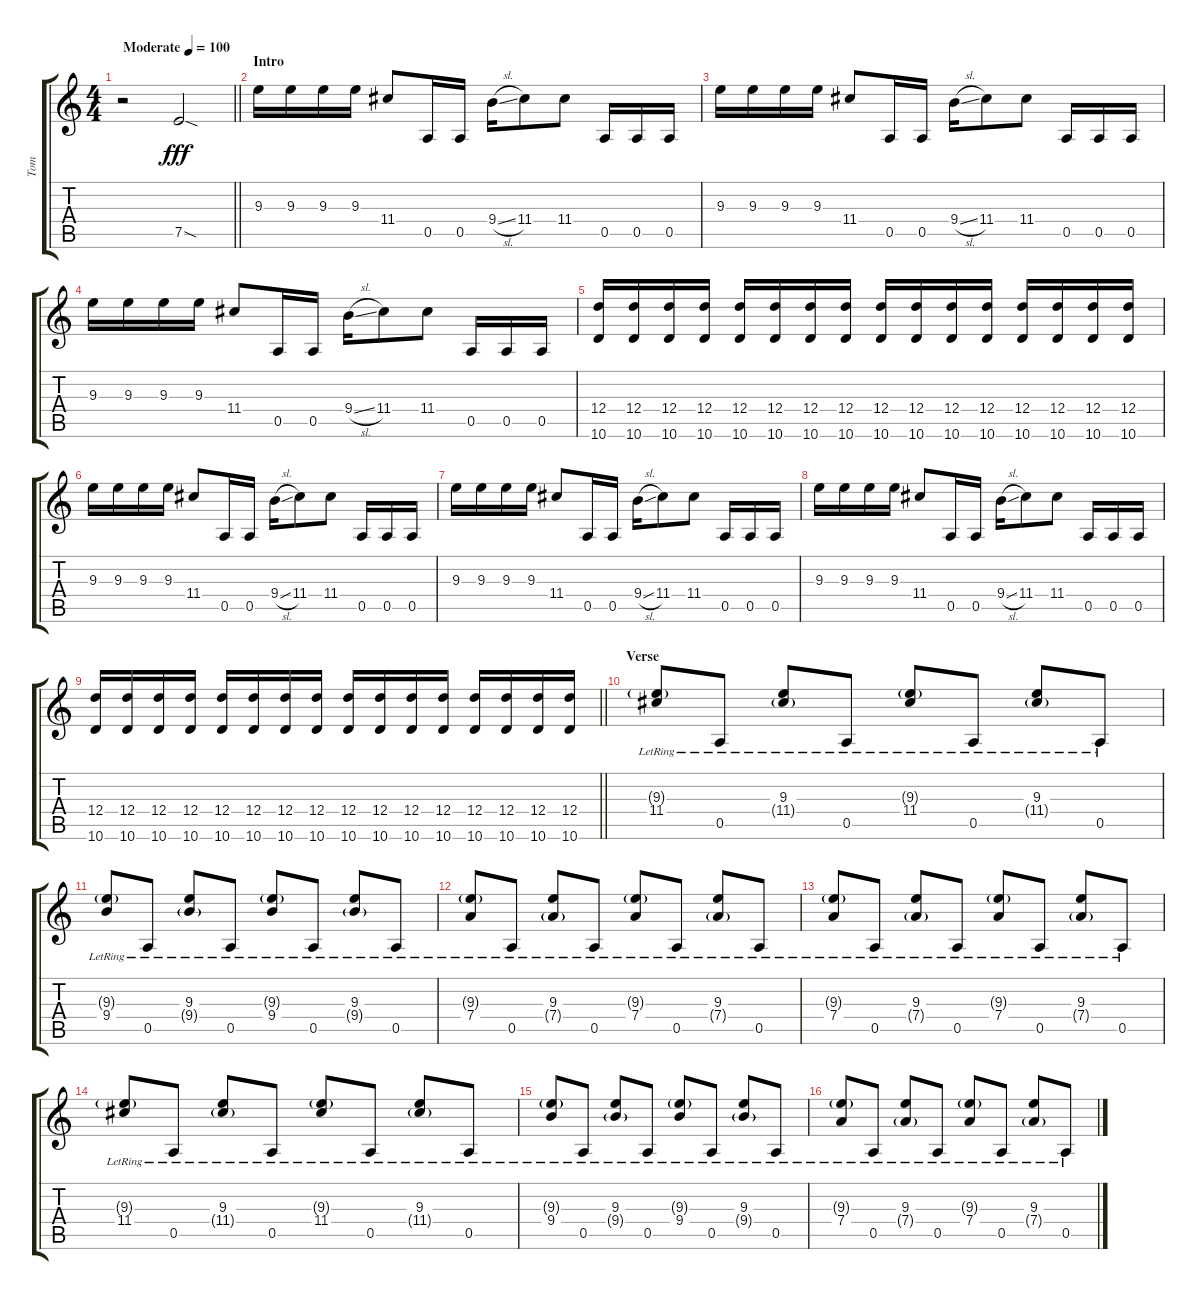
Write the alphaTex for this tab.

\track ("Tom" "Tom") {instrument distortionguitar}
\staff {score tabs}
\tuning (E4 B3 G3 D3 A2 E2) {hide}
\ts (4 4)
\tempo (100 "Moderate")
\clef g2
\barLineRight lightlight
\ks c
r.2{dy fff instrument distortionguitar} 7.5{sod}.2{instrument guitarharmonics} |
\section ("" "Intro")
9.3.16{instrument distortionguitar} 9.3.16 9.3.16 9.3.16 11.4.8 0.5.16 0.5.16 9.4{sl}.16 11.4.8 11.4.8 0.5.16 0.5.16 0.5.16 |
9.3.16 9.3.16 9.3.16 9.3.16 11.4.8 0.5.16 0.5.16 9.4{sl}.16 11.4.8 11.4.8 0.5.16 0.5.16 0.5.16 |
9.3.16 9.3.16 9.3.16 9.3.16 11.4.8 0.5.16 0.5.16 9.4{sl}.16 11.4.8 11.4.8 0.5.16 0.5.16 0.5.16 |
(12.4 10.6).16 (12.4 10.6).16 (12.4 10.6).16 (12.4 10.6).16 (12.4 10.6).16 (12.4 10.6).16 (12.4 10.6).16 (12.4 10.6).16 (12.4 10.6).16 (12.4 10.6).16 (12.4 10.6).16 (12.4 10.6).16 (12.4 10.6).16 (12.4 10.6).16 (12.4 10.6).16 (12.4 10.6).16 |
9.3.16 9.3.16 9.3.16 9.3.16 11.4.8 0.5.16 0.5.16 9.4{sl}.16 11.4.8 11.4.8 0.5.16 0.5.16 0.5.16 |
9.3.16 9.3.16 9.3.16 9.3.16 11.4.8 0.5.16 0.5.16 9.4{sl}.16 11.4.8 11.4.8 0.5.16 0.5.16 0.5.16 |
9.3.16 9.3.16 9.3.16 9.3.16 11.4.8 0.5.16 0.5.16 9.4{sl}.16 11.4.8 11.4.8 0.5.16 0.5.16 0.5.16 |
\barLineRight lightlight
(12.4 10.6).16 (12.4 10.6).16 (12.4 10.6).16 (12.4 10.6).16 (12.4 10.6).16 (12.4 10.6).16 (12.4 10.6).16 (12.4 10.6).16 (12.4 10.6).16 (12.4 10.6).16 (12.4 10.6).16 (12.4 10.6).16 (12.4 10.6).16 (12.4 10.6).16 (12.4 10.6).16 (12.4 10.6).16 |
\section ("" "Verse")
(9.3{g lr} 11.4{lr}).8{instrument electricguitarclean} 0.5{lr}.8 (9.3{lr} 11.4{g lr}).8 0.5{lr}.8 (9.3{g lr} 11.4{lr}).8 0.5{lr}.8 (9.3{lr} 11.4{g lr}).8 0.5{lr}.8 |
(9.3{g lr} 9.4{lr}).8 0.5{lr}.8 (9.3{lr} 9.4{g lr}).8 0.5{lr}.8 (9.3{g lr} 9.4{lr}).8 0.5{lr}.8 (9.3{lr} 9.4{g lr}).8 0.5{lr}.8 |
(9.3{g lr} 7.4{lr}).8 0.5{lr}.8 (9.3{lr} 7.4{g lr}).8 0.5{lr}.8 (9.3{g lr} 7.4{lr}).8 0.5{lr}.8 (9.3{lr} 7.4{g lr}).8 0.5{lr}.8 |
(9.3{g lr} 7.4{lr}).8 0.5{lr}.8 (9.3{lr} 7.4{g lr}).8 0.5{lr}.8 (9.3{g lr} 7.4{lr}).8 0.5{lr}.8 (9.3{lr} 7.4{g lr}).8 0.5{lr}.8 |
(9.3{g lr} 11.4{lr}).8{instrument electricguitarclean} 0.5{lr}.8 (9.3{lr} 11.4{g lr}).8 0.5{lr}.8 (9.3{g lr} 11.4{lr}).8 0.5{lr}.8 (9.3{lr} 11.4{g lr}).8 0.5{lr}.8 |
(9.3{g lr} 9.4{lr}).8 0.5{lr}.8 (9.3{lr} 9.4{g lr}).8 0.5{lr}.8 (9.3{g lr} 9.4{lr}).8 0.5{lr}.8 (9.3{lr} 9.4{g lr}).8 0.5{lr}.8 |
(9.3{g lr} 7.4{lr}).8 0.5{lr}.8 (9.3{lr} 7.4{g lr}).8 0.5{lr}.8 (9.3{g lr} 7.4{lr}).8 0.5{lr}.8 (9.3{lr} 7.4{g lr}).8 0.5{lr}.8
